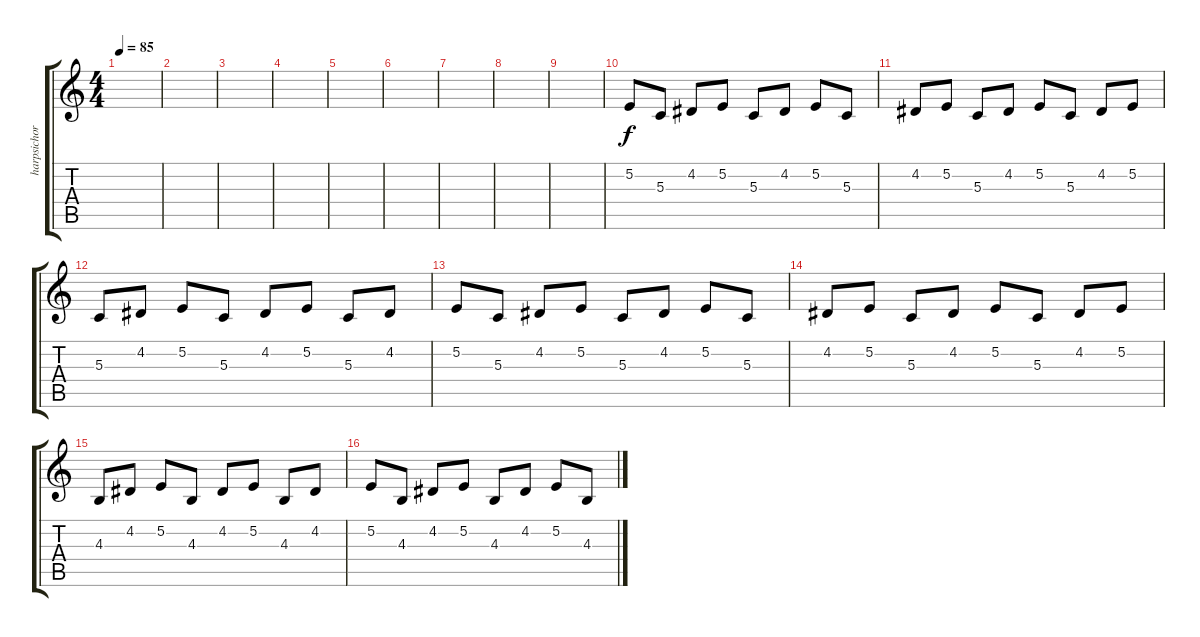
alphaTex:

\track ("harpsichord" "harpsichor") {instrument harpsichord}
\staff {score tabs}
\tuning (E4 B3 G3 D3 A2 E2) {hide}
\ts (4 4)
\tempo 85
\clef g2
\ks c
|
|
|
|
|
|
|
|
|
5.2.8{volume 4} 5.3.8 4.2.8 5.2.8 5.3.8 4.2.8 5.2.8 5.3.8 |
4.2.8{volume 6} 5.2.8 5.3.8 4.2.8 5.2.8 5.3.8 4.2.8 5.2.8 |
5.3.8{volume 8} 4.2.8 5.2.8 5.3.8 4.2.8 5.2.8 5.3.8 4.2.8 |
5.2.8 5.3.8 4.2.8 5.2.8 5.3.8 4.2.8 5.2.8 5.3.8 |
4.2.8 5.2.8 5.3.8 4.2.8 5.2.8 5.3.8 4.2.8 5.2.8 |
4.3.8 4.2.8 5.2.8 4.3.8 4.2.8 5.2.8 4.3.8 4.2.8 |
5.2.8 4.3.8 4.2.8 5.2.8 4.3.8 4.2.8 5.2.8 4.3.8
